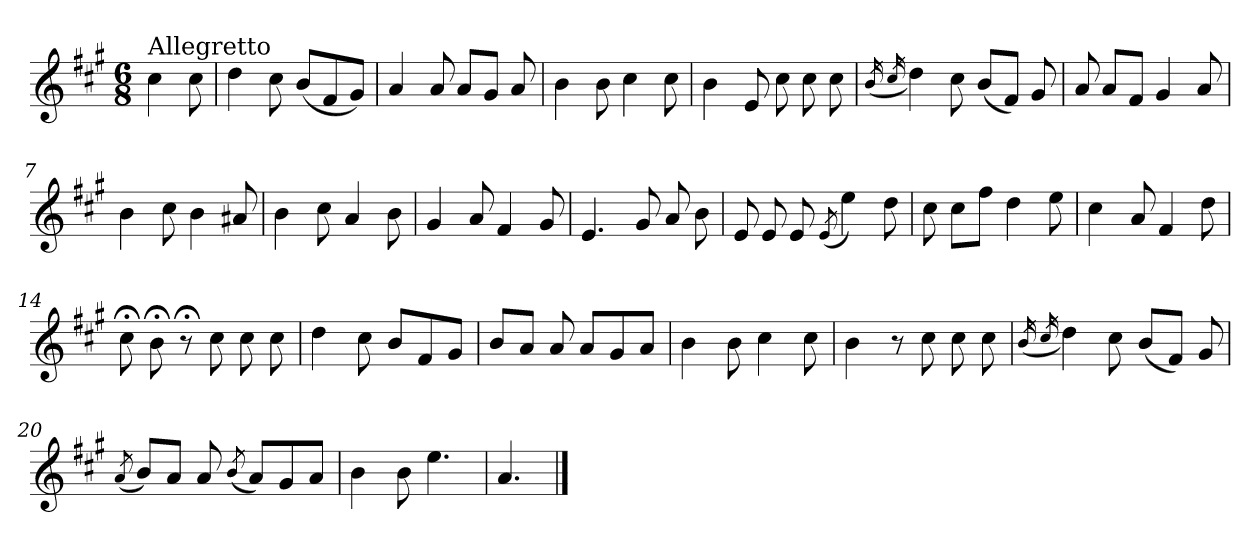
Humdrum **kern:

**kern
*part1
*staff1
*clefG2
*k[f#c#g#]
*A:
*M6/8
=
!LO:TX:a:t=Allegretto
4cc#\
8cc#\
=1
4dd\
8cc#\
(<8b/L
8f#/
8g#/J)
=2
4a/
8a/
8a/L
8g#/J
8a/
=3
4b\
8b\
4cc#\
8cc#\
=4
4b\
8e/
8cc#\
8cc#\
8cc#\
=5
(<16qb/
16qcc#/
4dd\)
8cc#\
(<8b/L
8f#/J)
8g#/
!!LO:LB:g=z
=6
8a/
8a/L
8f#/J
4g#/
8a/
=7
4b\
8cc#\
4b\
8a#X/
=8
4b\
8cc#\
4a/
8b\
=9
4g#/
8a/
4f#/
8g#/
=10
4.e/
8g#/
8a/
8b\
=11
8e/
8e/
8e/
(<8qe/
4ee\)
8dd\
!!LO:LB:g=z
=12
8cc#\
8cc#\L
8ff#\J
4dd\
8ee\
=13
4cc#\
8a/
4f#/
8dd\
=14
8cc#;<\
8b;<\
8r;<
8cc#\
8cc#\
8cc#\
=15
4dd\
8cc#\
8b/L
8f#/
8g#/J
=16
8b/L
8a/J
8a/
8a/L
8g#/
8a/J
=17
4b\
8b\
4cc#\
8cc#\
=18
4b\
8r
8cc#\
8cc#\
8cc#\
!!LO:LB:g=z
=19
(<16qb/
16qcc#/
4dd\)
8cc#\
(<8b/L
8f#/J)
8g#/
=20
(<8qa/
8b/L)
8a/J
8a/
(<8qb/
8a/L)
8g#/
8a/J
=21
4b\
8b\
4.ee\
=22
4.a/
==
*-
